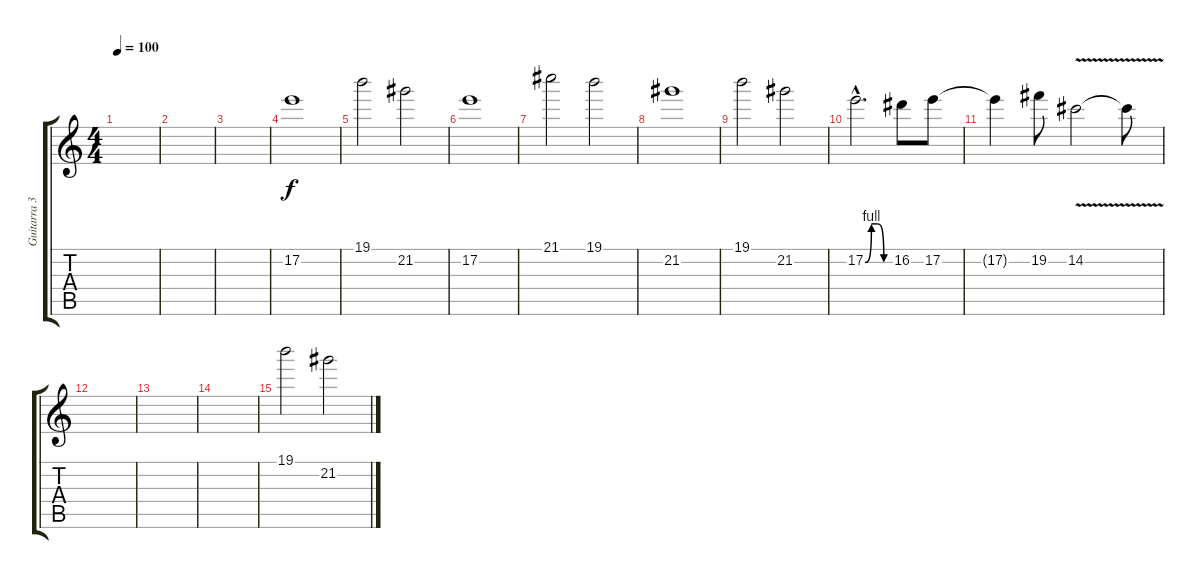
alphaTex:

\track ("Guitarra 3" "Guitarra 3") {instrument distortionguitar}
\staff {score tabs}
\tuning (E4 B3 G3 D3 A2 E2) {hide}
\ts (4 4)
\tempo 100
\clef g2
\ks c
|
|
|
17.2.1 |
19.1.2 21.2.2 |
17.2.1 |
21.1.2 19.1.2 |
21.2.1 |
19.1.2 21.2.2 |
17.2{be (custom 0 0 15 4 30 4 45 0 60 0) hac}.2{d} 16.2.8 17.2.8 |
17.2{t}.4 19.2.8 14.2{v}.2 14.2{t}.8 |
|
|
|
19.1.2{volume 9} 21.2.2
